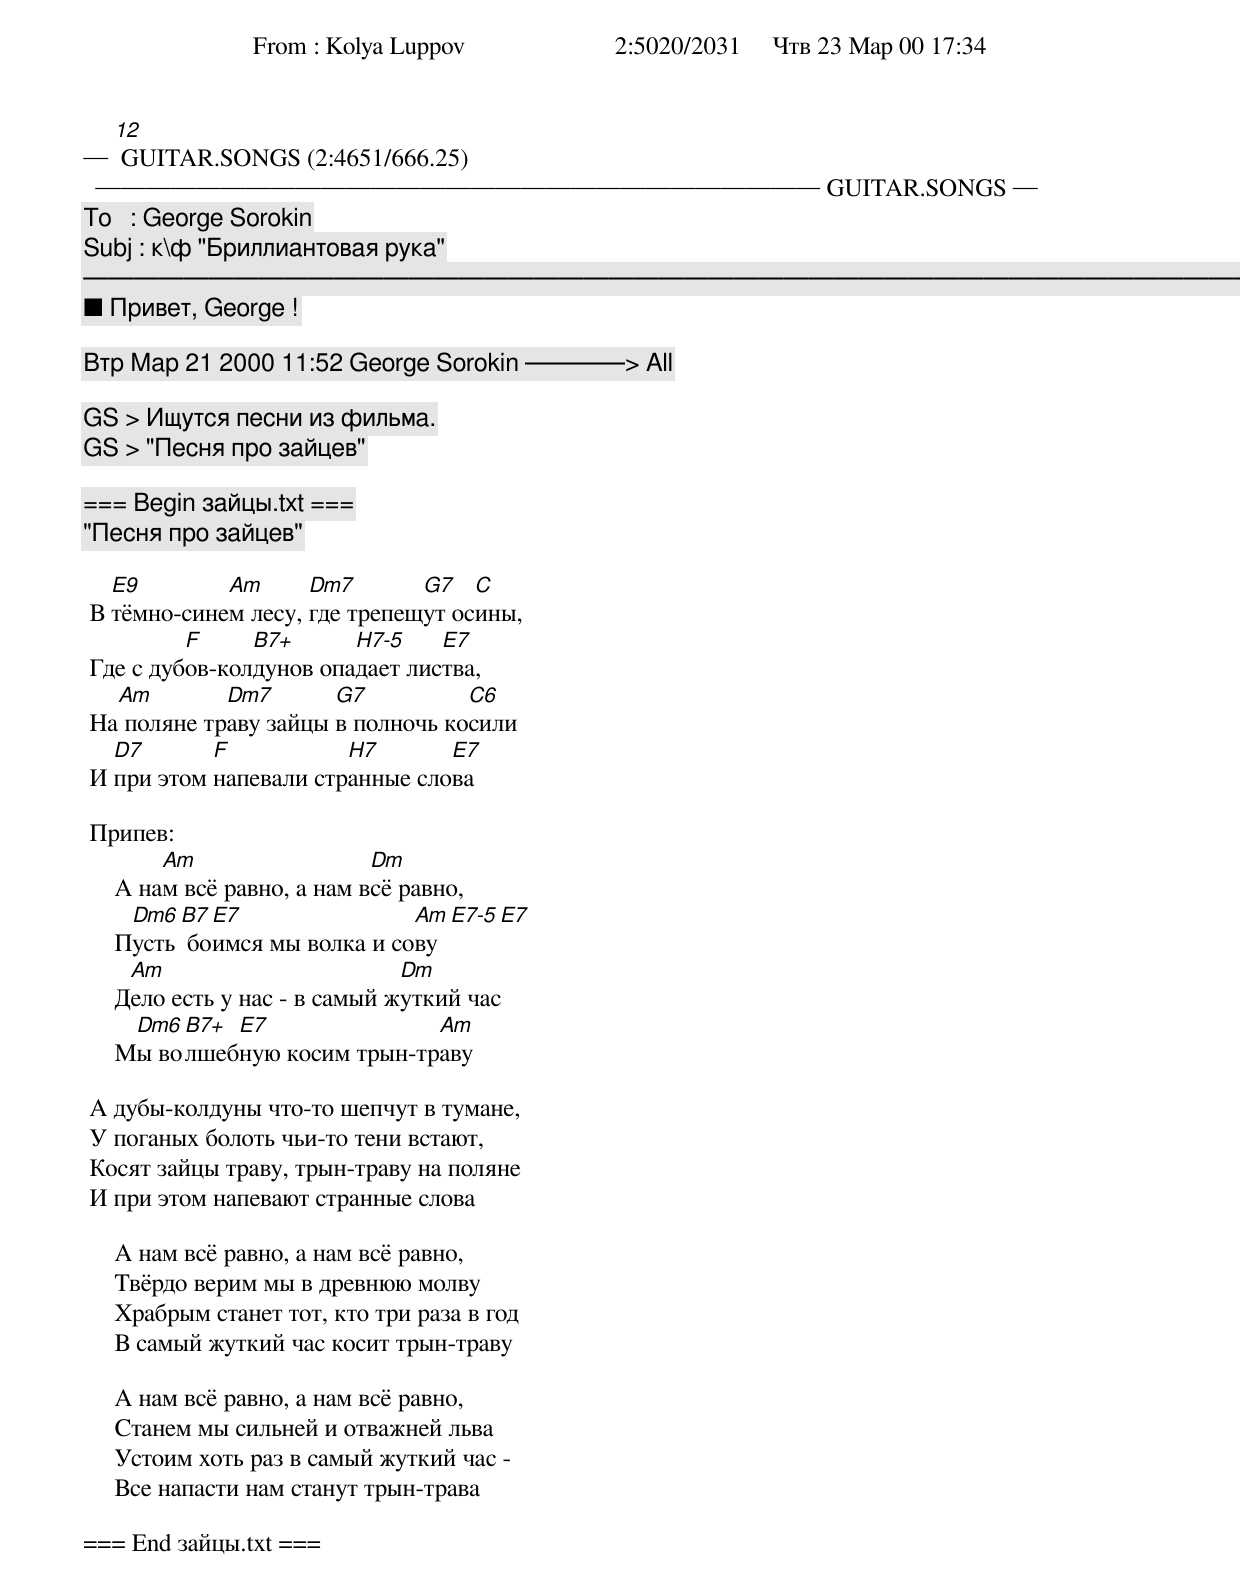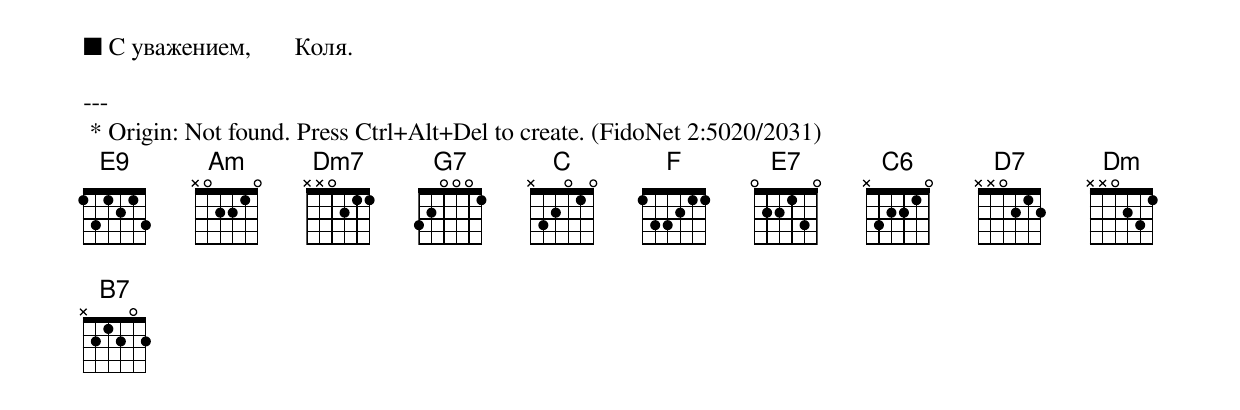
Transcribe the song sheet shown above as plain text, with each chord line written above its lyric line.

─ [12] GUITAR.SONGS (2:4651/666.25) ───────────────────────────── GUITAR.SONGS ─
 From : Kolya Luppov                        2:5020/2031     Чтв 23 Мар 00 17:34
 To   : George Sorokin
 Subj : к\ф "Бриллиантовая рука"
────────────────────────────────────────────────────────────────────────────────
■ Привет, George !

Втp Маp 21 2000 11:52 George Sorokin ────> All

GS > Ищутся песни из фильма.
GS > "Песня про зайцев"

=== Begin зайцы.txt ===
        "Песня про зайцев"

   E9        Am      Dm7       G7   C
 В тёмно-синем лесу, где трепещут осины,
          F     B7+      H7-5    E7
 Где с дубов-колдунов опадает листва,
   Am        Dm7       G7          C6
 Hа поляне траву зайцы в полночь косили
   D7       F           H7       E7
 И при этом напевали странные слова

 Припев:
         Am                  Dm
     А нам всё равно, а нам всё равно,
      Dm6 B7 E7                Am   E7-5 E7
     Пусть боимся мы волка и сову
      Am                        Dm
     Дело есть у нас - в самый жуткий час
      Dm6 B7+ E7               Am
     Мы волшебную косим трын-траву

 А дубы-колдуны что-то шепчут в тумане,
 У поганых болоть чьи-то тени встают,
 Косят зайцы траву, трын-траву на поляне
 И при этом напевают странные слова

     А нам всё равно, а нам всё равно,
     Твёрдо верим мы в древнюю молву
     Храбрым станет тот, кто три раза в год
     В самый жуткий час косит трын-траву

     А нам всё равно, а нам всё равно,
     Станем мы сильней и отважней льва
     Устоим хоть раз в самый жуткий час -
     Все напасти нам станут трын-трава

=== End зайцы.txt ===


■ С уважением,       Коля.

---
 * Origin: Not found. Press Ctrl+Alt+Del to create. (FidoNet 2:5020/2031)
